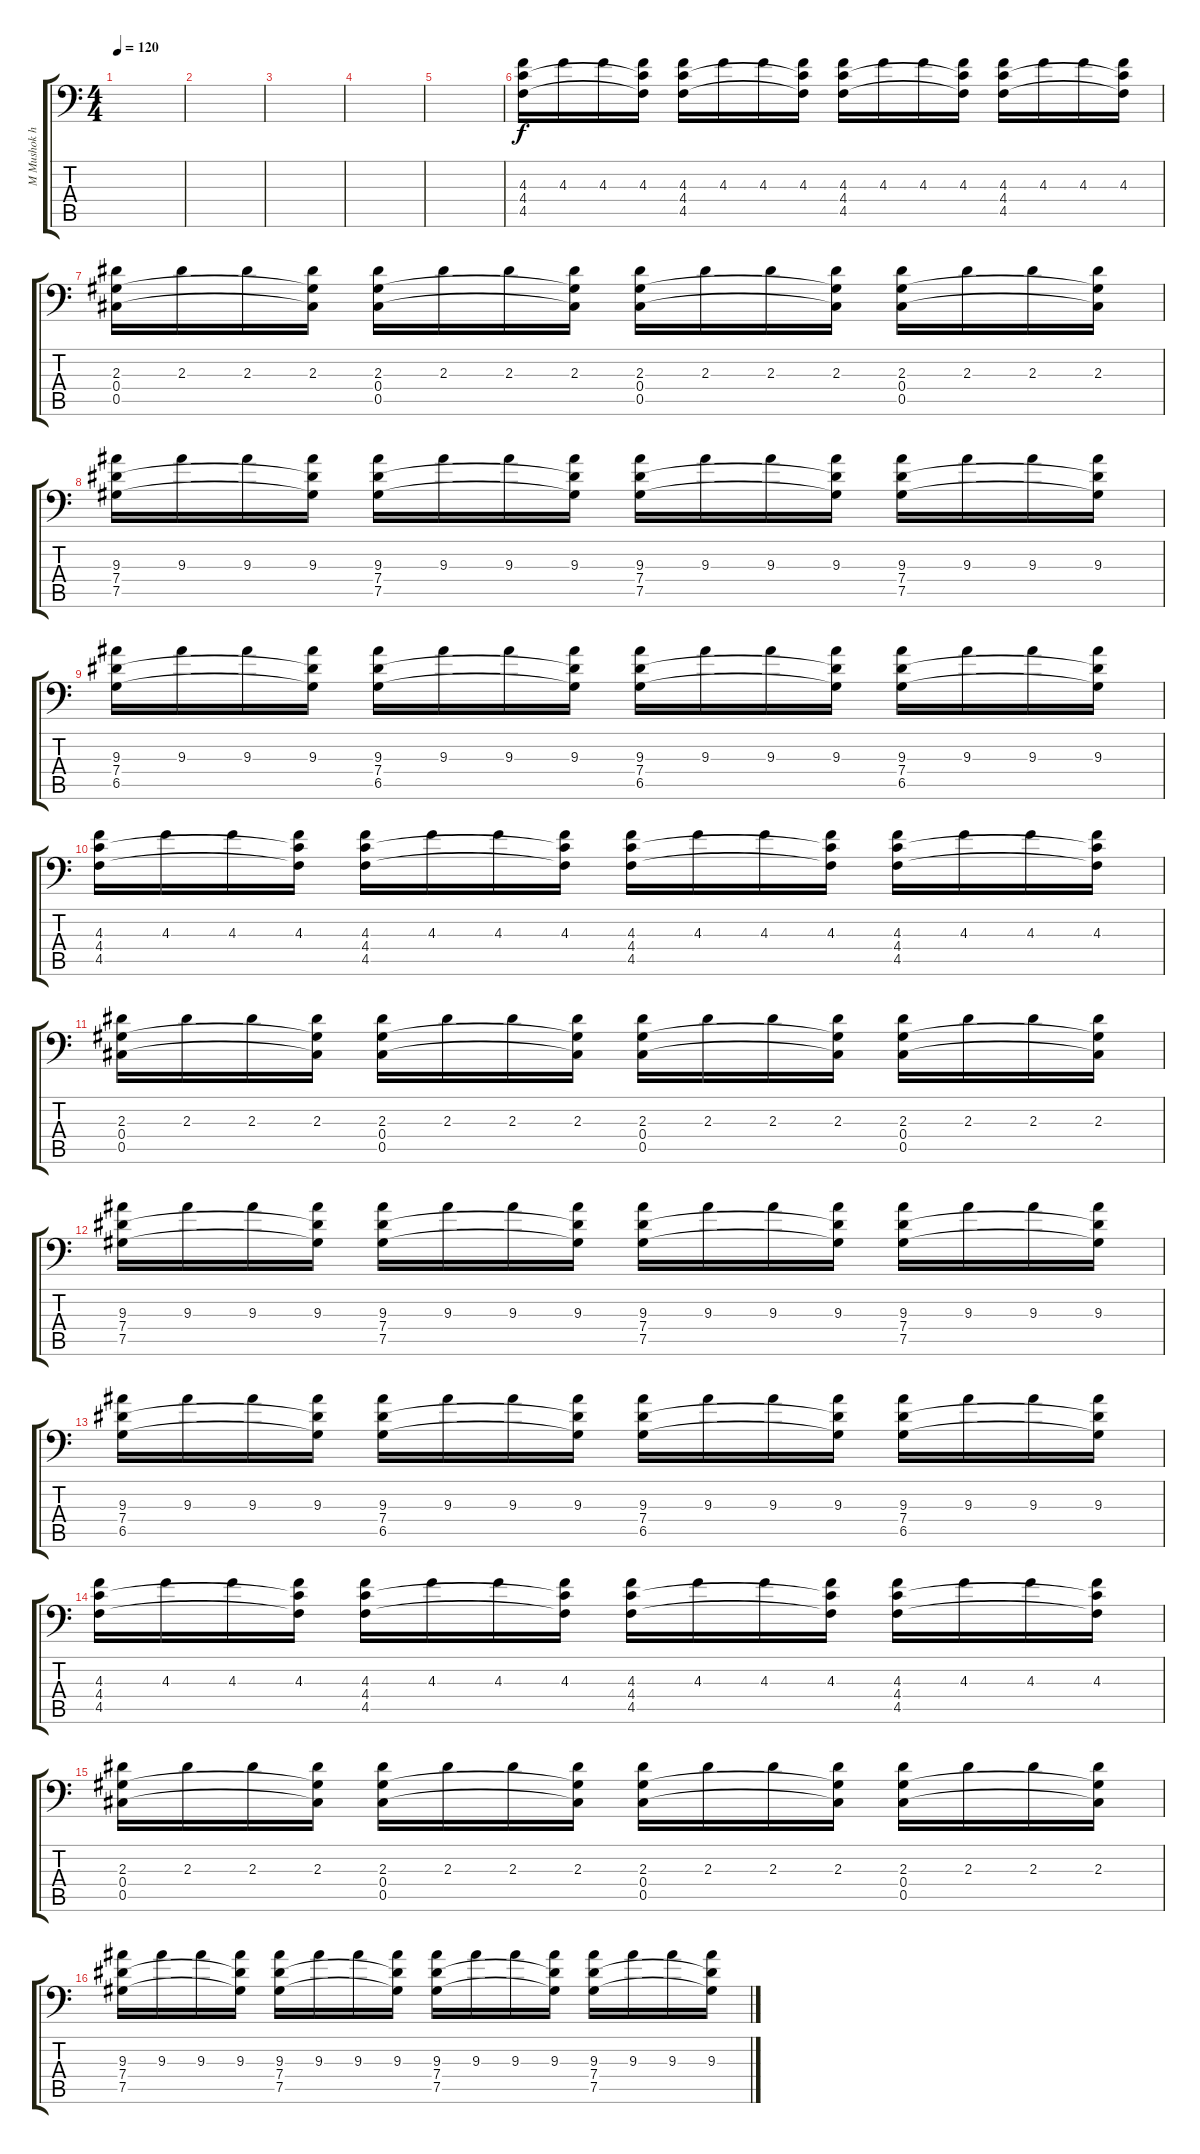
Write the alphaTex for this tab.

\track ("M Mushok highgain" "M Mushok h") {instrument overdrivenguitar}
\staff {score tabs}
\tuning (Bb3 Gb3 Db3 Ab2 Db2 Ab1) {hide}
\ts (4 4)
\tempo 120
\clef f4
\ks c
|
|
|
|
|
(4.3 4.4 4.5).16 4.3.16 4.3.16 (4.3 4.4{t} 4.5{t}).16 (4.3 4.4 4.5).16 4.3.16 4.3.16 (4.3 4.4{t} 4.5{t}).16 (4.3 4.4 4.5).16 4.3.16 4.3.16 (4.3 4.4{t} 4.5{t}).16 (4.3 4.4 4.5).16 4.3.16 4.3.16 (4.3 4.4{t} 4.5{t}).16 |
(2.3 0.4 0.5).16 2.3.16 2.3.16 (2.3 0.4{t} 0.5{t}).16 (2.3 0.4 0.5).16 2.3.16 2.3.16 (2.3 0.4{t} 0.5{t}).16 (2.3 0.4 0.5).16 2.3.16 2.3.16 (2.3 0.4{t} 0.5{t}).16 (2.3 0.4 0.5).16 2.3.16 2.3.16 (2.3 0.4{t} 0.5{t}).16 |
(9.3 7.4 7.5).16 9.3.16 9.3.16 (9.3 7.4{t} 7.5{t}).16 (9.3 7.4 7.5).16 9.3.16 9.3.16 (9.3 7.4{t} 7.5{t}).16 (9.3 7.4 7.5).16 9.3.16 9.3.16 (9.3 7.4{t} 7.5{t}).16 (9.3 7.4 7.5).16 9.3.16 9.3.16 (9.3 7.4{t} 7.5{t}).16 |
(9.3 7.4 6.5).16 9.3.16 9.3.16 (9.3 7.4{t} 6.5{t}).16 (9.3 7.4 6.5).16 9.3.16 9.3.16 (9.3 7.4{t} 6.5{t}).16 (9.3 7.4 6.5).16 9.3.16 9.3.16 (9.3 7.4{t} 6.5{t}).16 (9.3 7.4 6.5).16 9.3.16 9.3.16 (9.3 7.4{t} 6.5{t}).16 |
(4.3 4.4 4.5).16 4.3.16 4.3.16 (4.3 4.4{t} 4.5{t}).16 (4.3 4.4 4.5).16 4.3.16 4.3.16 (4.3 4.4{t} 4.5{t}).16 (4.3 4.4 4.5).16 4.3.16 4.3.16 (4.3 4.4{t} 4.5{t}).16 (4.3 4.4 4.5).16 4.3.16 4.3.16 (4.3 4.4{t} 4.5{t}).16 |
(2.3 0.4 0.5).16 2.3.16 2.3.16 (2.3 0.4{t} 0.5{t}).16 (2.3 0.4 0.5).16 2.3.16 2.3.16 (2.3 0.4{t} 0.5{t}).16 (2.3 0.4 0.5).16 2.3.16 2.3.16 (2.3 0.4{t} 0.5{t}).16 (2.3 0.4 0.5).16 2.3.16 2.3.16 (2.3 0.4{t} 0.5{t}).16 |
(9.3 7.4 7.5).16 9.3.16 9.3.16 (9.3 7.4{t} 7.5{t}).16 (9.3 7.4 7.5).16 9.3.16 9.3.16 (9.3 7.4{t} 7.5{t}).16 (9.3 7.4 7.5).16 9.3.16 9.3.16 (9.3 7.4{t} 7.5{t}).16 (9.3 7.4 7.5).16 9.3.16 9.3.16 (9.3 7.4{t} 7.5{t}).16 |
(9.3 7.4 6.5).16 9.3.16 9.3.16 (9.3 7.4{t} 6.5{t}).16 (9.3 7.4 6.5).16 9.3.16 9.3.16 (9.3 7.4{t} 6.5{t}).16 (9.3 7.4 6.5).16 9.3.16 9.3.16 (9.3 7.4{t} 6.5{t}).16 (9.3 7.4 6.5).16 9.3.16 9.3.16 (9.3 7.4{t} 6.5{t}).16 |
(4.3 4.4 4.5).16 4.3.16 4.3.16 (4.3 4.4{t} 4.5{t}).16 (4.3 4.4 4.5).16 4.3.16 4.3.16 (4.3 4.4{t} 4.5{t}).16 (4.3 4.4 4.5).16 4.3.16 4.3.16 (4.3 4.4{t} 4.5{t}).16 (4.3 4.4 4.5).16 4.3.16 4.3.16 (4.3 4.4{t} 4.5{t}).16 |
(2.3 0.4 0.5).16 2.3.16 2.3.16 (2.3 0.4{t} 0.5{t}).16 (2.3 0.4 0.5).16 2.3.16 2.3.16 (2.3 0.4{t} 0.5{t}).16 (2.3 0.4 0.5).16 2.3.16 2.3.16 (2.3 0.4{t} 0.5{t}).16 (2.3 0.4 0.5).16 2.3.16 2.3.16 (2.3 0.4{t} 0.5{t}).16 |
(9.3 7.4 7.5).16 9.3.16 9.3.16 (9.3 7.4{t} 7.5{t}).16 (9.3 7.4 7.5).16 9.3.16 9.3.16 (9.3 7.4{t} 7.5{t}).16 (9.3 7.4 7.5).16 9.3.16 9.3.16 (9.3 7.4{t} 7.5{t}).16 (9.3 7.4 7.5).16 9.3.16 9.3.16 (9.3 7.4{t} 7.5{t}).16
